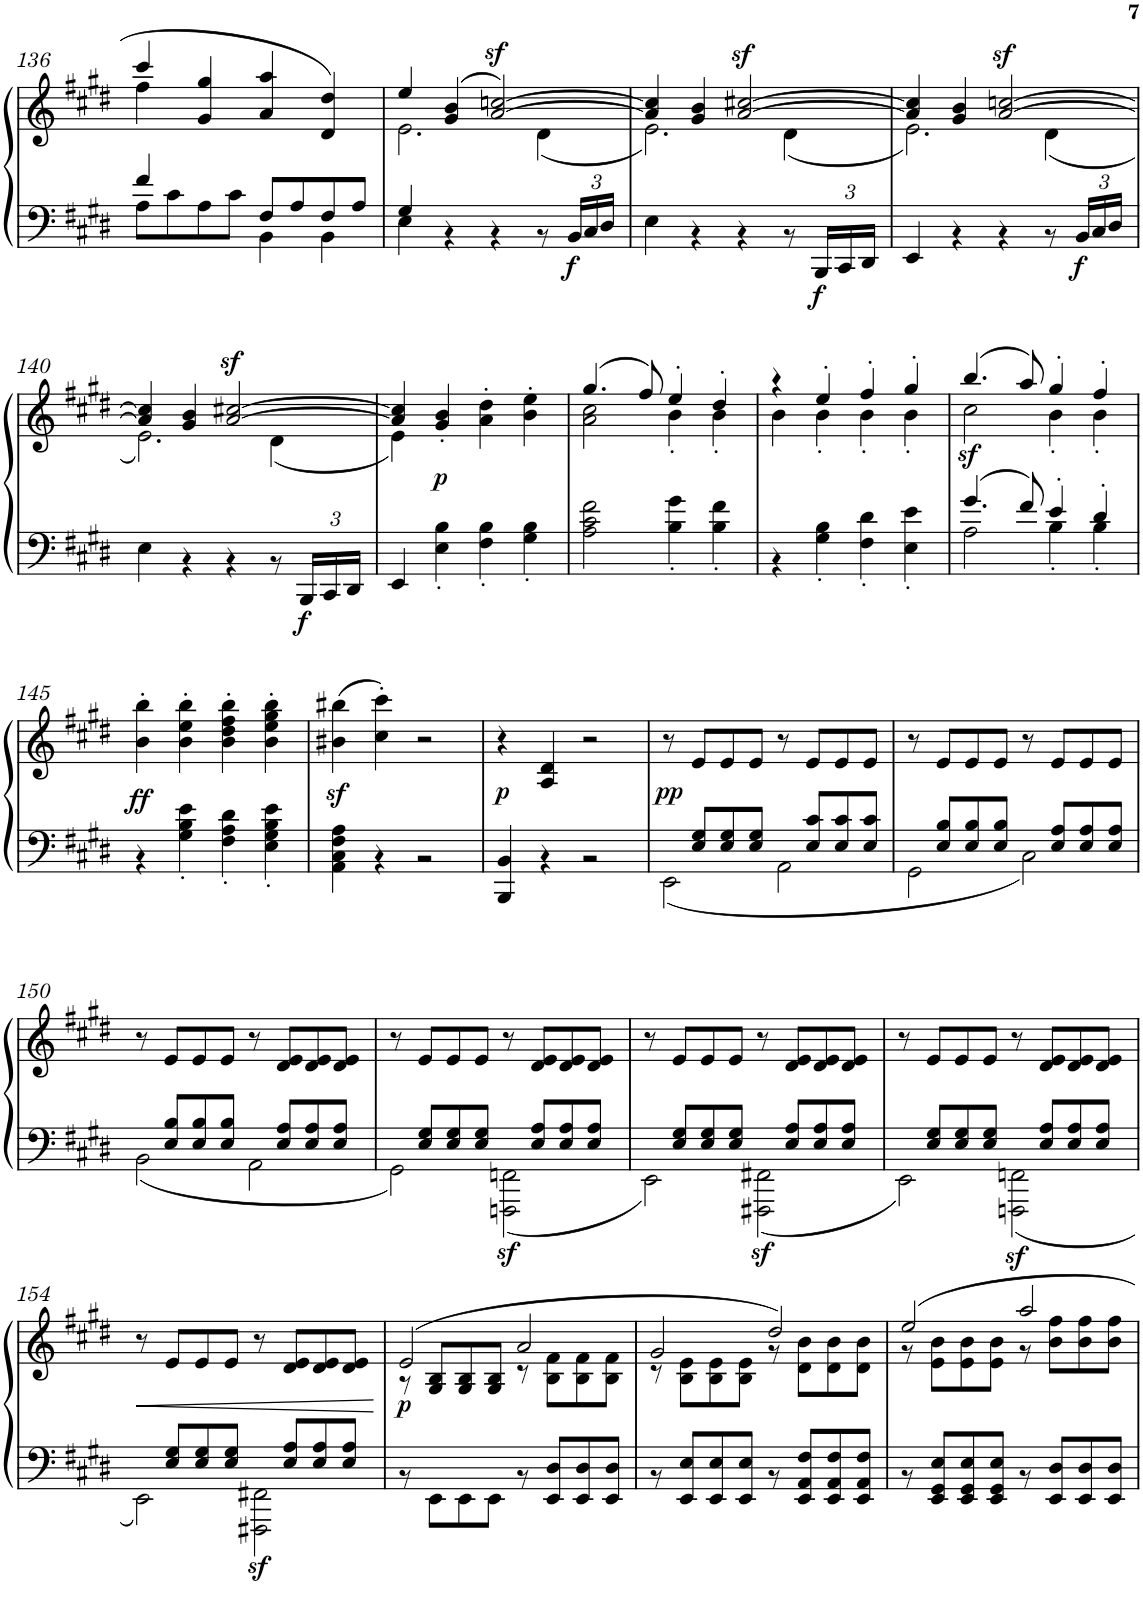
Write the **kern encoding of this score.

**kern	**kern	**dynam
*part1	*part1	*part1
*staff2	*staff1	*staff1/2
*I"Piano	*	*
*I'Pno	*	*
!!LO:PB:g=z
*clefF4	*clefG2	*
*k[f#c#g#d#]	*k[f#c#g#d#]	*
*M4/4	*M4/4	*
=136	=136	=136
*^	*^	*
*	*^	*	*	*
1ryy	4f#/	8A\L	4ccc#/	4ff#\	.
.	.	8c#\	.	.	.
.	4ryy	8A\	4g#/ 4gg#/	2.ryy	.
.	.	8c#\J	.	.	.
.	8F#/L	4BB\	4a/ 4aa/	.	.
.	8A/	.	.	.	.
.	8F#/	4BB\	4d#/ 4dd#/	.	.
.	8A/J	.	.	.	.
=137	=137	=137	=137	=137	=137
1ryy	4G#/	4E\	4ee/	2.e\	.
.	4r	2.ryy	(>4g#/ 4b/	.	.
!	!	!	!	!	!LO:DY:a
.	4r	.	[2a/ [2ccn/)	.	sf
.	8r	.	.	(<4d#\	.
*	*Xbrackettup	*	*	*	*
!	!	!	!	!	!LO:DY:b=2
.	24BB/LL	.	.	.	f
.	24C#/	.	.	.	.
.	24D#/JJ	.	.	.	.
*	*v	*v	*	*	*
=138	=138	=138	=138	=138
1ryy	4E\	4a/] 4cc/]	2.e\)	.
.	4r	4g#/ 4b/	.	.
!	!	!	!	!LO:DY:a
.	4r	[2a/ [2cc#X/	.	sf
.	8r	.	(<4d#\	.
!	!	!	!	!LO:DY:b=2
.	24BBB/LL	.	.	f
.	24CC#/	.	.	.
.	24DD#/JJ	.	.	.
=139	=139	=139	=139	=139
1ryy	4EE/	4a/] 4cc#/]	2.e\)	.
.	4r	4g#/ 4b/	.	.
!	!	!	!	!LO:DY:a
.	4r	[2a/ [2ccn/	.	sf
.	8r	.	(<4d#\	.
!	!	!	!	!LO:DY:b=2
.	24BB/LL	.	.	f
.	24C#/	.	.	.
.	24D#/JJ	.	.	.
!!LO:LB:g=z	!!
=140	=140	=140	=140	=140
1ryy	4E\	4a/] 4cc/]	2.e\)	.
.	4r	4g#/ 4b/	.	.
!	!	!	!	!LO:DY:a
.	4r	[2a/ [2cc#X/	.	sf
.	8r	.	(<4d#\	.
!	!	!	!	!LO:DY:b=2
.	24BBB/LL	.	.	f
.	24CC#/	.	.	.
.	24DD#/JJ	.	.	.
=141	=141	=141	=141	=141
1ryy	4EE/	4a/] 4cc#/]	4e\)	.
!	!	!	!	!LO:DY:b
.	4E\' 4B\'	4g#/' 4b/'	2.ryy	p
.	4F#\' 4B\'	4a\' 4dd#\'	.	.
.	4G#\' 4B\'	4b\' 4ee\'	.	.
=142	=142	=142	=142	=142
1ryy	2A\ 2c#\ 2f#\	(>4.gg#/	2a\ 2cc#\	.
.	.	8ff#/)	.	.
.	4B\' 4g#\'	4ee'/	4b'\	.
.	4B\' 4f#\'	4dd#'/	4b'\	.
=143	=143	=143	=143	=143
1ryy	4r	4r	4b\	.
.	4G#\' 4B\'	4ee'/	4b'\	.
.	4F#\' 4d#\'	4ff#'/	4b'\	.
.	4E\' 4e\'	4gg#'/	4b'\	.
=144	=144	=144	=144	=144
*	*^	*	*	*
!	!	!	!	!	!LO:DY:b
1ryy	4.g#/	2A\	(>4.bb/	2cc#\	sf
.	8f#/	.	8aa/)	.	.
.	4e'/	4B'\	4gg#'/	4b'\	.
.	4d#'/	4B'\	4ff#'/	4b'\	.
!!LO:LB:g=z
=145	=145	=145	=145	=145	=145
!	!	!	!	!	!LO:DY:b
*	*v	*v	*	*	*
*	*	*v	*v	*
1ryy	4r	4b\' 4bb\'	ff
.	4G#\' 4B\' 4e\'	4b\' 4ee\' 4bb\'	.
.	4F#\' 4A\' 4d#\'	4b\' 4dd#\' 4ff#\' 4bb\'	.
.	4E\' 4G#\' 4B\' 4e\'	4b\' 4ee\' 4gg#\' 4bb\'	.
=146	=146	=146	=146
1ryy	4AA\ 4C#\ 4F#\ 4A\	(>4b#X\z< 4bb#X\z<	.
.	4r	4cc#\' 4ccc#\')	.
.	2r	2r	.
=147	=147	=147	=147
!	!	!	!LO:DY:a=2
1ryy	4BBB/ 4BB/	4r	p
.	4r	4A/ 4d#/	.
.	2r	2r	.
=148	=148	=148	=148
!	!	!	!LO:DY:b
8ryy	2EE\	8r	pp
8E/ 8G#/L	.	8e/L	.
8E/ 8G#/	.	8e/	.
8E/ 8G#/J	.	8e/J	.
8ryy	2AA\	8r	.
8E/ 8c#/L	.	8e/L	.
8E/ 8c#/	.	8e/	.
8E/ 8c#/J	.	8e/J	.
=149	=149	=149	=149
8ryy	2GG#\	8r	.
8E/ 8B/L	.	8e/L	.
8E/ 8B/	.	8e/	.
8E/ 8B/J	.	8e/J	.
8ryy	2C#\	8r	.
8E/ 8A/L	.	8e/L	.
8E/ 8A/	.	8e/	.
8E/ 8A/J	.	8e/J	.
!!LO:LB:g=z
=150	=150	=150	=150
8ryy	2BB\	8r	.
8E/ 8B/L	.	8e/L	.
8E/ 8B/	.	8e/	.
8E/ 8B/J	.	8e/J	.
8ryy	2AA\	8r	.
8E/ 8A/L	.	8d#/ 8e/L	.
8E/ 8A/	.	8d#/ 8e/	.
8E/ 8A/J	.	8d#/ 8e/J	.
=151	=151	=151	=151
8ryy	2GG#\	8r	.
8E/ 8G#/L	.	8e/L	.
8E/ 8G#/	.	8e/	.
8E/ 8G#/J	.	8e/J	.
!	!	!	!LO:DY:b=2
8ryy	2FFFn\ 2FFn\	8r	sf
8E/ 8A/L	.	8d#/ 8e/L	.
8E/ 8A/	.	8d#/ 8e/	.
8E/ 8A/J	.	8d#/ 8e/J	.
=152	=152	=152	=152
8ryy	2EE\	8r	.
8E/ 8G#/L	.	8e/L	.
8E/ 8G#/	.	8e/	.
8E/ 8G#/J	.	8e/J	.
!	!	!	!LO:DY:b=2
8ryy	2FFF#X\ 2FF#X\	8r	sf
8E/ 8A/L	.	8d#/ 8e/L	.
8E/ 8A/	.	8d#/ 8e/	.
8E/ 8A/J	.	8d#/ 8e/J	.
=153	=153	=153	=153
8ryy	2EE\	8r	.
8E/ 8G#/L	.	8e/L	.
8E/ 8G#/	.	8e/	.
8E/ 8G#/J	.	8e/J	.
!	!	!	!LO:DY:b=2
8ryy	2FFFn\ 2FFn\	8r	sf
8E/ 8A/L	.	8d#/ 8e/L	.
8E/ 8A/	.	8d#/ 8e/	.
8E/ 8A/J	.	8d#/ 8e/J	.
!!LO:LB:g=z
=154	=154	=154	=154
!	!	!	!LO:HP:b
8ryy	2EE\	8r	<
8E/ 8G#/L	.	8e/L	.
8E/ 8G#/	.	8e/	.
8E/ 8G#/J	.	8e/J	.
!	!	!	!LO:DY:b=2
8ryy	2FFF#X\ 2FF#X\	8r	sf
8E/ 8A/L	.	8d#/ 8e/L	.
8E/ 8A/	.	8d#/ 8e/	.
8E/ 8A/J	.	8d#/ 8e/J	.
*v	*v	*	*
.	.	[
=155	=155	=155
*^	*^	*
!	!	!	!	!LO:DY:b
1ryy	8r	(>2e/	8r	p
.	8EE\L	.	8G#/ 8B/L	.
.	8EE\	.	8G#/ 8B/	.
.	8EE\J	.	8G#/ 8B/J	.
.	8r	2a/	8r	.
.	8EE/ 8D#/L	.	8B\ 8f#\L	.
.	8EE/ 8D#/	.	8B\ 8f#\	.
.	8EE/ 8D#/J	.	8B\ 8f#\J	.
=156	=156	=156	=156	=156
1ryy	8r	2g#/	8r	.
.	8EE/ 8E/L	.	8B\ 8e\L	.
.	8EE/ 8E/	.	8B\ 8e\	.
.	8EE/ 8E/J	.	8B\ 8e\J	.
.	8r	2dd#/)	8r	.
.	8EE/ 8AA/ 8F#/L	.	8d#\ 8b\L	.
.	8EE/ 8AA/ 8F#/	.	8d#\ 8b\	.
.	8EE/ 8AA/ 8F#/J	.	8d#\ 8b\J	.
=157	=157	=157	=157	=157
1ryy	8r	2ee/	8r	.
.	8EE/ 8GG#/ 8E/L	.	8e\ 8b\L	.
.	8EE/ 8GG#/ 8E/	.	8e\ 8b\	.
.	8EE/ 8GG#/ 8E/J	.	8e\ 8b\J	.
.	8r	2aa/	8r	.
.	8EE/ 8D#/L	.	8b\ 8ff#\L	.
.	8EE/ 8D#/	.	8b\ 8ff#\	.
.	8EE/ 8D#/J	.	8b\ 8ff#\J	.
*v	*v	*	*	*
*	*v	*v	*
=	=	=
*-	*-	*-
